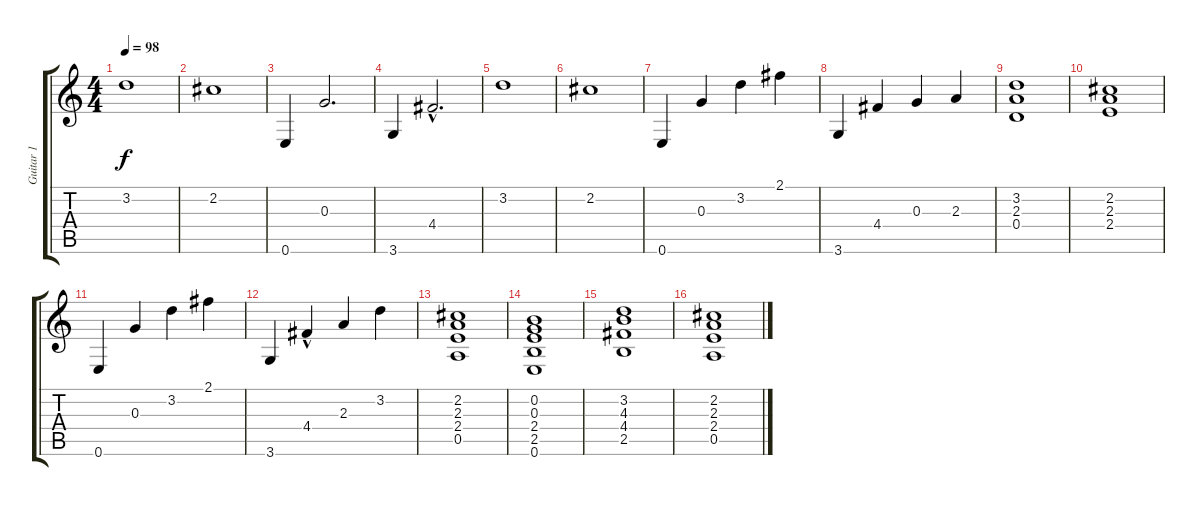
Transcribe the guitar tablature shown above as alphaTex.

\track ("Guitar 1" "Guitar 1") {instrument electricguitarjazz}
\staff {score tabs}
\tuning (E4 B3 G3 D3 A2 E2) {hide}
\ts (4 4)
\tempo 98
\clef g2
\ks c
3.2.1{dy f instrument electricguitarjazz} |
2.2.1 |
0.6.4 0.3.2{d} |
3.6.4 4.4{hac}.2{d} |
3.2.1 |
2.2.1 |
0.6.4 0.3.4 3.2.4 2.1.4 |
3.6.4 4.4.4 0.3.4 2.3.4 |
(3.2 2.3 0.4).1 |
(2.2 2.3 2.4).1 |
0.6.4 0.3.4 3.2.4 2.1.4 |
3.6.4 4.4{hac}.4 2.3.4 3.2.4 |
(2.2 2.3 2.4 0.5).1 |
(0.2 0.3 2.4 2.5 0.6).1 |
(3.2 4.3 4.4 2.5).1 |
(2.2 2.3 2.4 0.5).1
